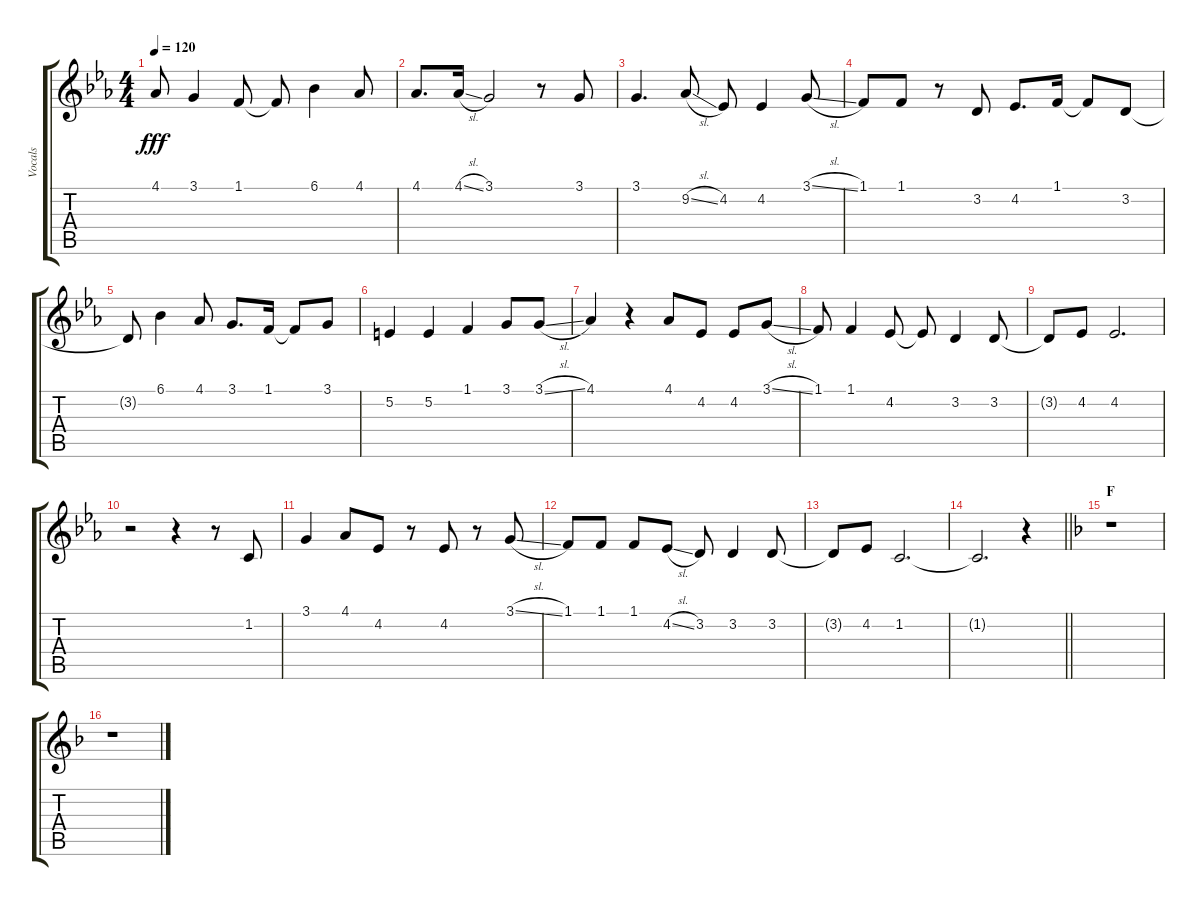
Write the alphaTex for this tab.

\track ("Vocals" "Vocals") {instrument voiceoohs}
\staff {score tabs}
\tuning (E4 B3 G3 D3 A2 E2) {hide}
\ts (4 4)
\tempo 120
\clef g2
\ks eb
4.1.8{dy fff} 3.1.4 1.1.8 1.1{t}.8 6.1.4 4.1.8 |
4.1.8{d} 4.1{sl}.16 3.1.2 r.8 3.1.8 |
3.1.4{d} 9.2{sl}.8 4.2.8 4.2.4 3.1{sl}.8 |
1.1.8 1.1.8 r.8 3.2.8 4.2.8{d} 1.1.16 1.1{t}.8 3.2.8 |
3.2{t}.8 6.1.4 4.1.8 3.1.8{d} 1.1.16 1.1{t}.8 3.1.8 |
5.2.4 5.2.4 1.1.4 3.1.8 3.1{sl}.8 |
4.1.4 r.4 4.1.8 4.2.8 4.2.8 3.1{sl}.8 |
1.1.8 1.1.4 4.2.8 4.2{t}.8 3.2.4 3.2.8 |
3.2{t}.8 4.2.8 4.2.2{d} |
r.2 r.4 r.8 1.2.8 |
3.1.4 4.1.8 4.2.8 r.8 4.2.8 r.8 3.1{sl}.8 |
1.1.8 1.1.8 1.1.8 4.2{sl}.8 3.2.8 3.2.4 3.2.8 |
3.2{t}.8 4.2.8 1.2.2{d} |
\barLineRight lightlight
1.2{t}.2{d} r.4 |
\section ("" "F")
\ks f
r.1 |
r.1
